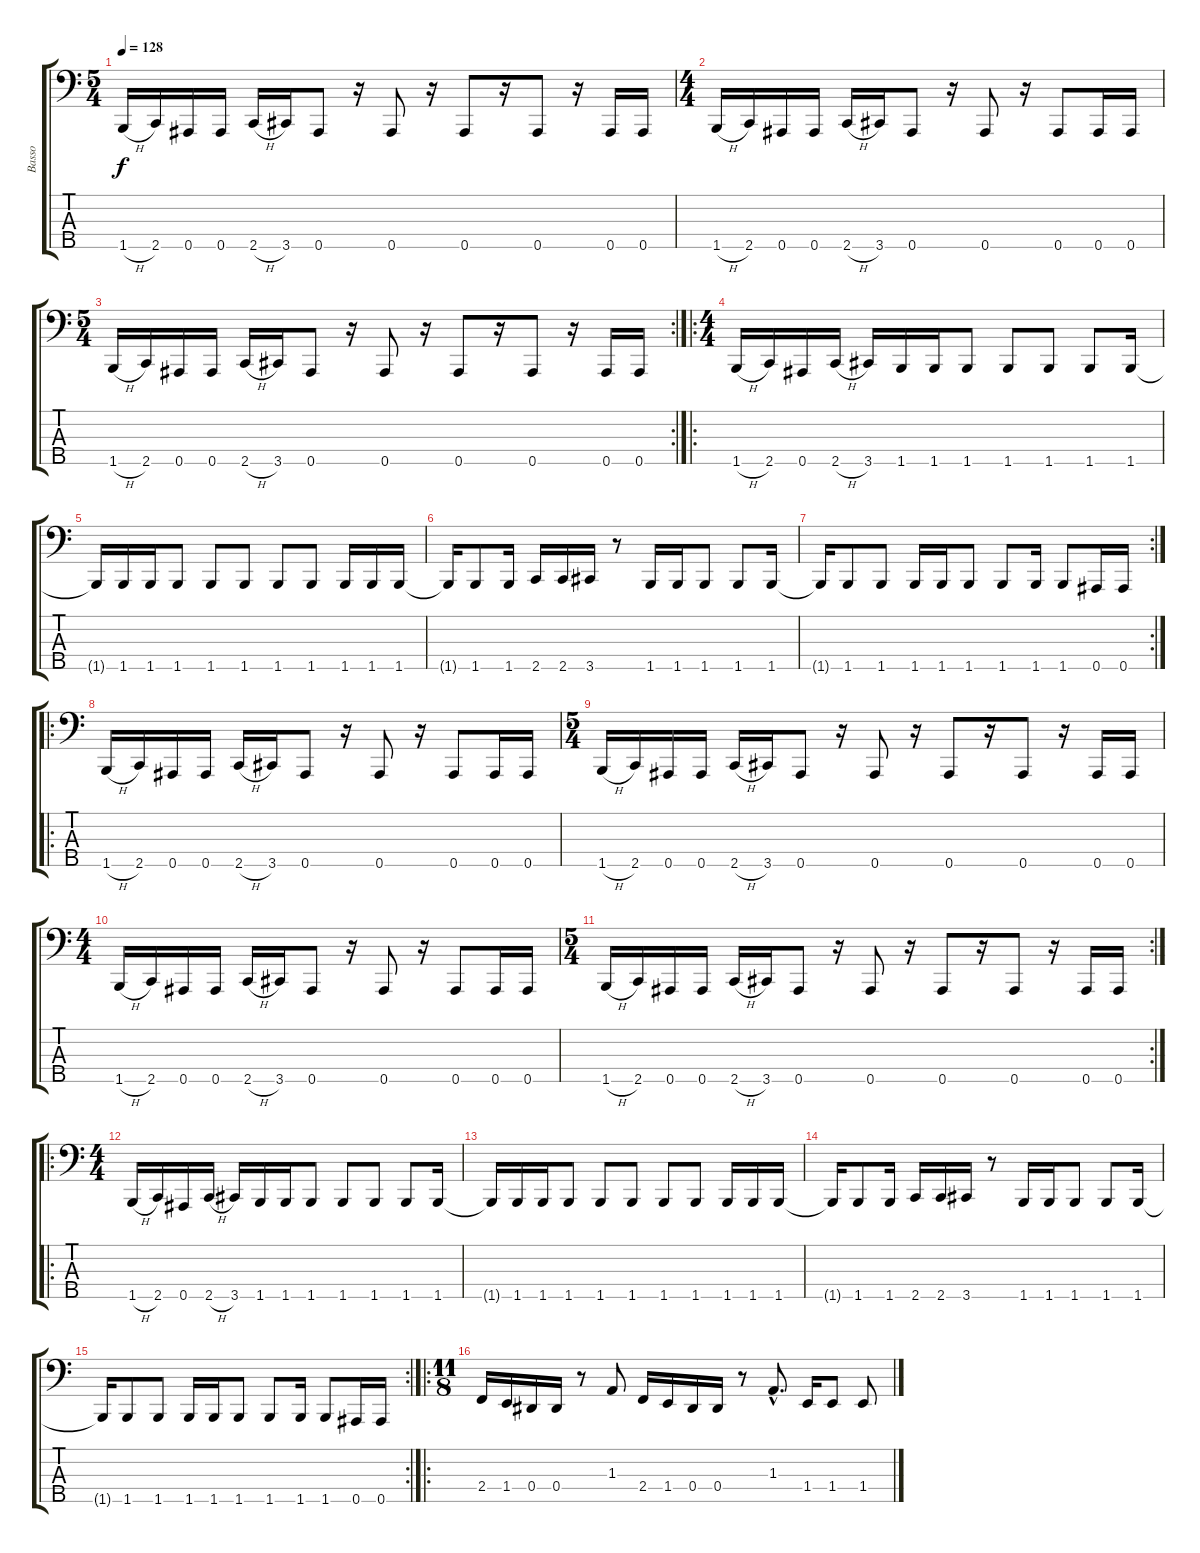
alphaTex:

\track ("Basso" "Basso") {instrument slapbass2}
\staff {score tabs}
\tuning (Gb2 Db2 Ab1 Eb1 Bb0) {hide}
\ts (5 4)
\tempo 128
\clef f4
\ks c
1.5{h}.16{dy f} 2.5.16 0.5.16 0.5.16 2.5{h}.16 3.5.16 0.5.8 r.16 0.5.8 r.16 0.5.8 r.16 0.5.8 r.16 0.5.16 0.5.16 |
\ts (4 4)
1.5{h}.16 2.5.16 0.5.16 0.5.16 2.5{h}.16 3.5.16 0.5.8 r.16 0.5.8 r.16 0.5.8 0.5.16 0.5.16 |
\rc 2
\ts (5 4)
1.5{h}.16 2.5.16 0.5.16 0.5.16 2.5{h}.16 3.5.16 0.5.8 r.16 0.5.8 r.16 0.5.8 r.16 0.5.8 r.16 0.5.16 0.5.16 |
\ro
\ts (4 4)
1.5{h}.16 2.5.16 0.5.16 2.5{h}.16 3.5.16 1.5.16 1.5.16 1.5.8 1.5.8 1.5.8 1.5.8 1.5.16 |
1.5{t}.16 1.5.16 1.5.16 1.5.8 1.5.8 1.5.8 1.5.8 1.5.8 1.5.16 1.5.16 1.5.16 |
1.5{t}.16 1.5.8 1.5.16 2.5.16 2.5.16 3.5.16 r.8 1.5.16 1.5.16 1.5.8 1.5.8 1.5.16 |
\rc 2
1.5{t}.16 1.5.8 1.5.8 1.5.16 1.5.16 1.5.8 1.5.8 1.5.16 1.5.8 0.5.16 0.5.16 |
\ro
1.5{h}.16 2.5.16 0.5.16 0.5.16 2.5{h}.16 3.5.16 0.5.8 r.16 0.5.8 r.16 0.5.8 0.5.16 0.5.16 |
\ts (5 4)
1.5{h}.16 2.5.16 0.5.16 0.5.16 2.5{h}.16 3.5.16 0.5.8 r.16 0.5.8 r.16 0.5.8 r.16 0.5.8 r.16 0.5.16 0.5.16 |
\ts (4 4)
1.5{h}.16 2.5.16 0.5.16 0.5.16 2.5{h}.16 3.5.16 0.5.8 r.16 0.5.8 r.16 0.5.8 0.5.16 0.5.16 |
\rc 2
\ts (5 4)
1.5{h}.16 2.5.16 0.5.16 0.5.16 2.5{h}.16 3.5.16 0.5.8 r.16 0.5.8 r.16 0.5.8 r.16 0.5.8 r.16 0.5.16 0.5.16 |
\ro
\ts (4 4)
1.5{h}.16 2.5.16 0.5.16 2.5{h}.16 3.5.16 1.5.16 1.5.16 1.5.8 1.5.8 1.5.8 1.5.8 1.5.16 |
1.5{t}.16 1.5.16 1.5.16 1.5.8 1.5.8 1.5.8 1.5.8 1.5.8 1.5.16 1.5.16 1.5.16 |
1.5{t}.16 1.5.8 1.5.16 2.5.16 2.5.16 3.5.16 r.8 1.5.16 1.5.16 1.5.8 1.5.8 1.5.16 |
\rc 2
1.5{t}.16 1.5.8 1.5.8 1.5.16 1.5.16 1.5.8 1.5.8 1.5.16 1.5.8 0.5.16 0.5.16 |
\ro
\ts (11 8)
2.4.16 1.4.16 0.4.16 0.4.16 r.8 1.3.8 2.4.16 1.4.16 0.4.16 0.4.16 r.8 1.3{hac}.8{d} 1.4.16 1.4.8 1.4.8
